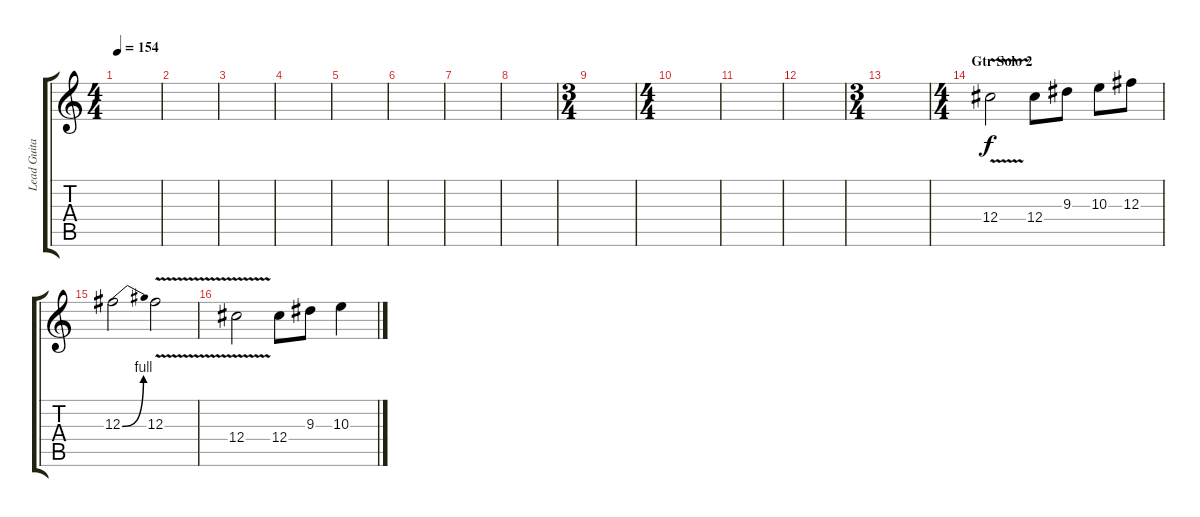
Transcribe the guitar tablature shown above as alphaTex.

\track ("Lead Guitar" "Lead Guita") {instrument distortionguitar}
\staff {score tabs}
\tuning (Eb4 Bb3 Gb3 Db3 Ab2 Eb2) {hide}
\ts (4 4)
\tempo 154
\clef g2
\ks c
|
|
|
|
|
|
|
|
\ts (3 4)
|
\ts (4 4)
|
|
|
\ts (3 4)
|
\ts (4 4)
\section ("" "Gtr Solo 2")
12.4{v}.2 12.4.8 9.3.8 10.3.8 12.3.8 |
12.3{be (bend 0 0 60 4)}.2 12.3{v}.2 |
12.4{v}.2 12.4.8 9.3.8 10.3.4
